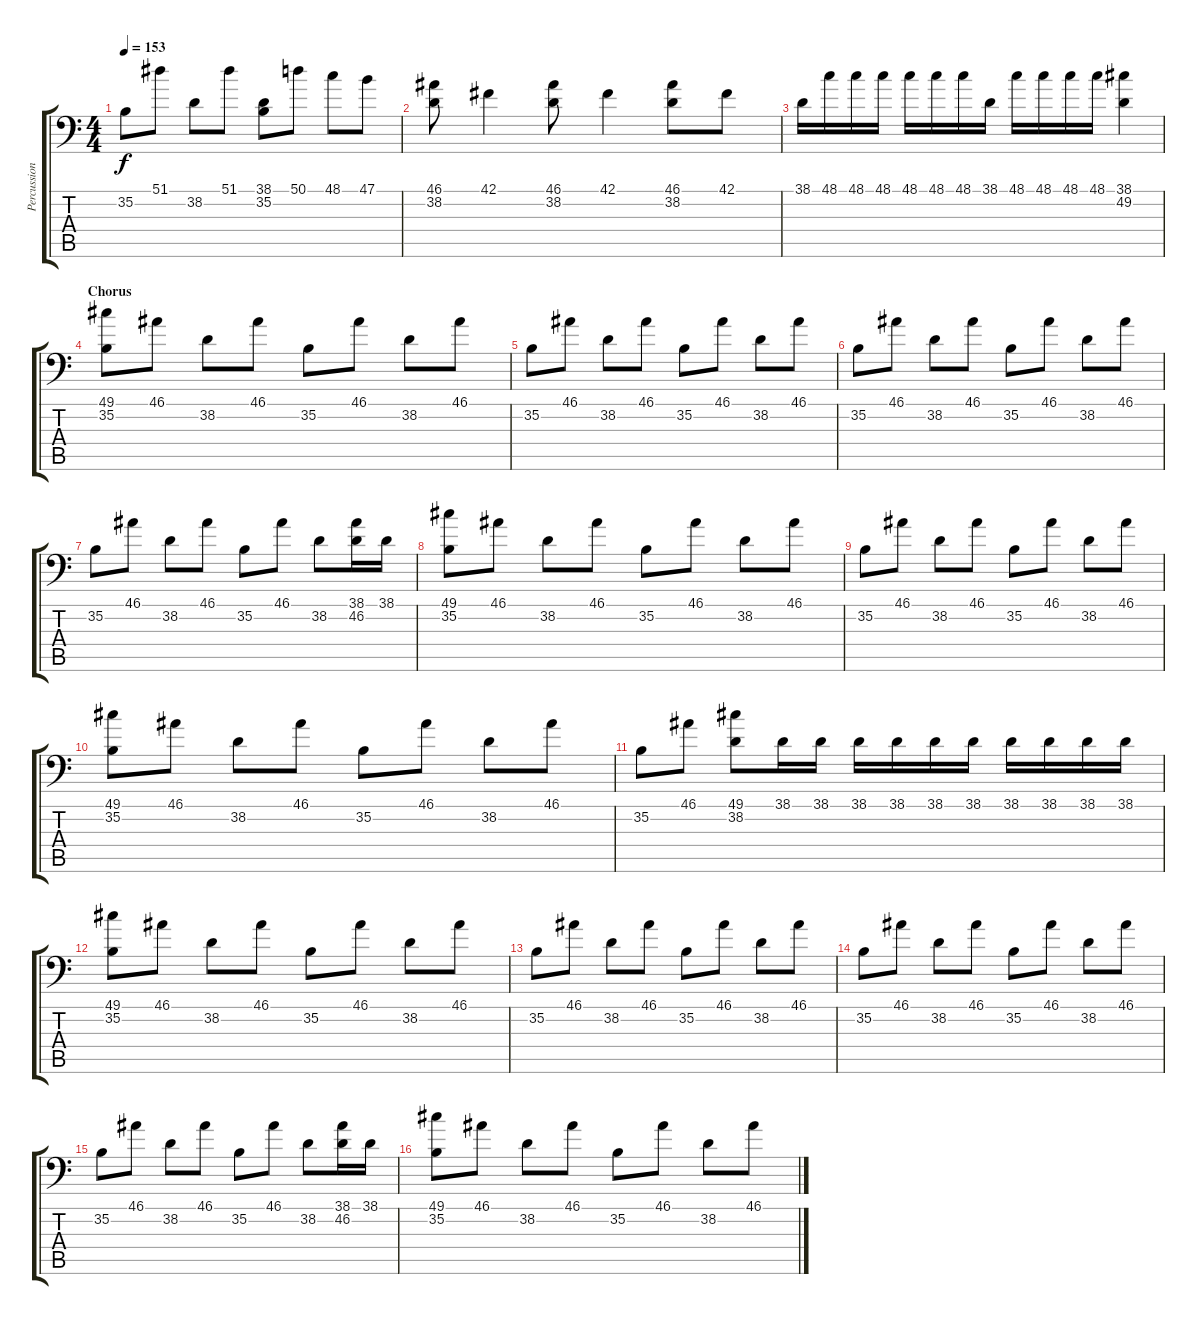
\track ("Percussion" "Percussion") {instrument acousticgrandpiano}
\staff {score tabs}
\tuning (C-1 C-1 C-1 C-1 C-1 C-1) {hide}
\ts (4 4)
\tempo 153
\clef f4
\ks c
35.2.8{dy f} 51.1.8 38.2.8 51.1.8 (38.1 35.2).8 50.1.8 48.1.8 47.1.8 |
(46.1 38.2).8 42.1.4 (46.1 38.2).8 42.1.4 (46.1 38.2).8 42.1.8 |
38.1.16 48.1.16 48.1.16 48.1.16 48.1.16 48.1.16 48.1.16 38.1.16 48.1.16 48.1.16 48.1.16 48.1.16 (38.1 49.2).4 |
\section ("" "Chorus")
(49.1 35.2).8 46.1.8 38.2.8 46.1.8 35.2.8 46.1.8 38.2.8 46.1.8 |
35.2.8 46.1.8 38.2.8 46.1.8 35.2.8 46.1.8 38.2.8 46.1.8 |
35.2.8 46.1.8 38.2.8 46.1.8 35.2.8 46.1.8 38.2.8 46.1.8 |
35.2.8 46.1.8 38.2.8 46.1.8 35.2.8 46.1.8 38.2.8 (38.1 46.2).16 38.1.16 |
(49.1 35.2).8 46.1.8 38.2.8 46.1.8 35.2.8 46.1.8 38.2.8 46.1.8 |
35.2.8 46.1.8 38.2.8 46.1.8 35.2.8 46.1.8 38.2.8 46.1.8 |
(49.1 35.2).8 46.1.8 38.2.8 46.1.8 35.2.8 46.1.8 38.2.8 46.1.8 |
35.2.8 46.1.8 (49.1 38.2).8 38.1.16 38.1.16 38.1.16 38.1.16 38.1.16 38.1.16 38.1.16 38.1.16 38.1.16 38.1.16 |
(49.1 35.2).8 46.1.8 38.2.8 46.1.8 35.2.8 46.1.8 38.2.8 46.1.8 |
35.2.8 46.1.8 38.2.8 46.1.8 35.2.8 46.1.8 38.2.8 46.1.8 |
35.2.8 46.1.8 38.2.8 46.1.8 35.2.8 46.1.8 38.2.8 46.1.8 |
35.2.8 46.1.8 38.2.8 46.1.8 35.2.8 46.1.8 38.2.8 (38.1 46.2).16 38.1.16 |
(49.1 35.2).8 46.1.8 38.2.8 46.1.8 35.2.8 46.1.8 38.2.8 46.1.8
